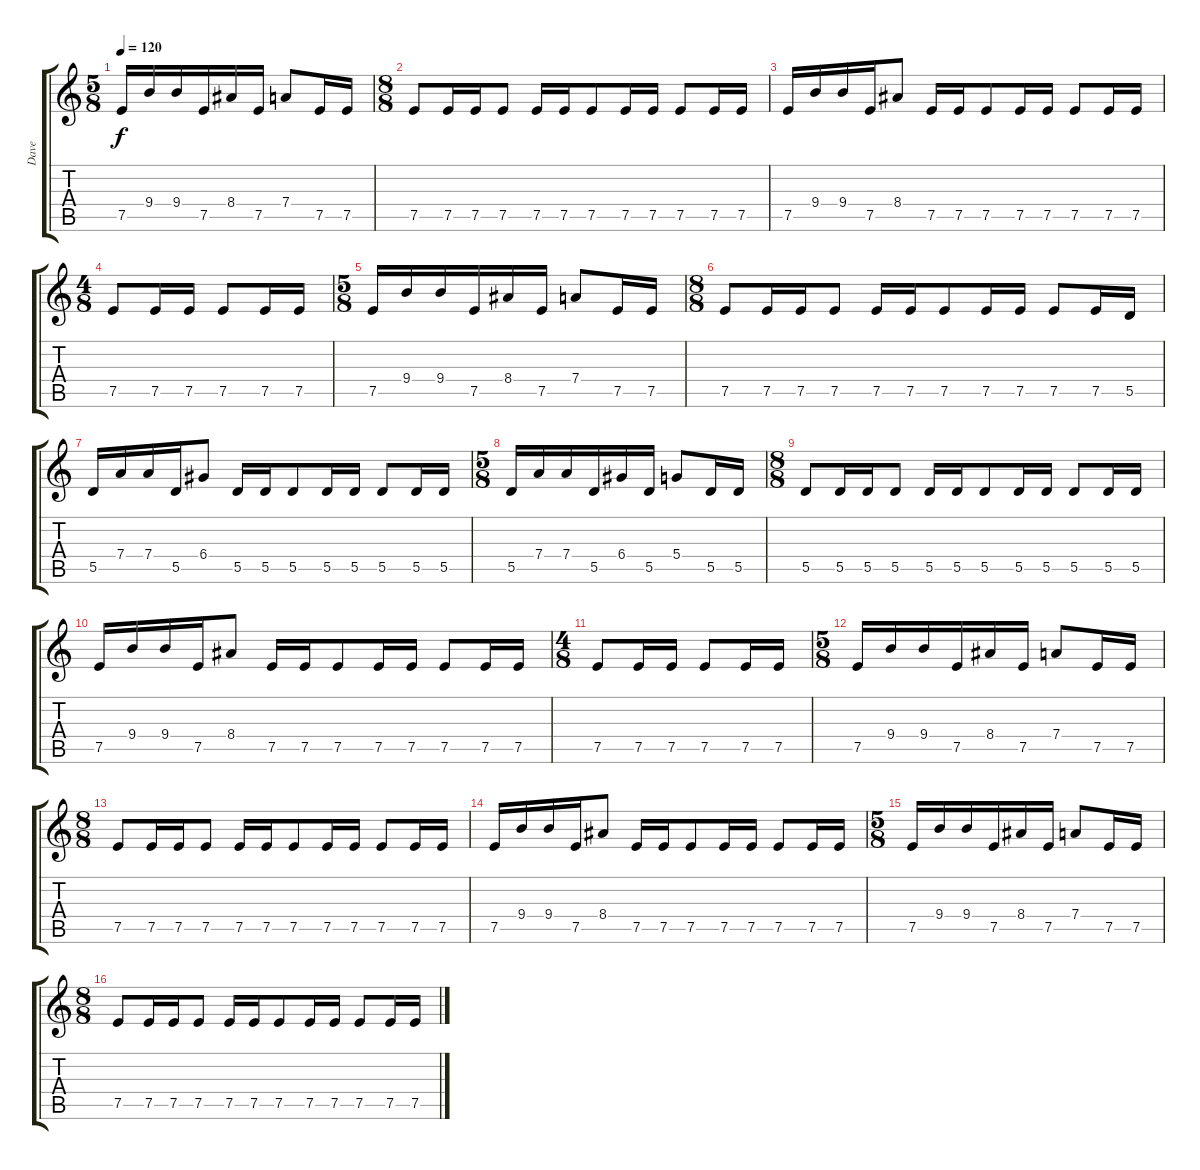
\track ("Dave " "Dave ") {instrument distortionguitar}
\staff {score tabs}
\tuning (E4 B3 G3 D3 A2 E2) {hide}
\ts (5 8)
\tempo 120
\clef g2
\ks c
7.5.16{dy f} 9.4.16 9.4.16 7.5.16 8.4.16 7.5.16 7.4.8 7.5.16 7.5.16 |
\ts (8 8)
7.5.8 7.5.16 7.5.16 7.5.8 7.5.16 7.5.16 7.5.8 7.5.16 7.5.16 7.5.8 7.5.16 7.5.16 |
7.5.16 9.4.16 9.4.16 7.5.16 8.4.8 7.5.16 7.5.16 7.5.8 7.5.16 7.5.16 7.5.8 7.5.16 7.5.16 |
\ts (4 8)
7.5.8 7.5.16 7.5.16 7.5.8 7.5.16 7.5.16 |
\ts (5 8)
7.5.16 9.4.16 9.4.16 7.5.16 8.4.16 7.5.16 7.4.8 7.5.16 7.5.16 |
\ts (8 8)
7.5.8 7.5.16 7.5.16 7.5.8 7.5.16 7.5.16 7.5.8 7.5.16 7.5.16 7.5.8 7.5.16 5.5.16 |
5.5.16 7.4.16 7.4.16 5.5.16 6.4.8 5.5.16 5.5.16 5.5.8 5.5.16 5.5.16 5.5.8 5.5.16 5.5.16 |
\ts (5 8)
5.5.16 7.4.16 7.4.16 5.5.16 6.4.16 5.5.16 5.4.8 5.5.16 5.5.16 |
\ts (8 8)
5.5.8 5.5.16 5.5.16 5.5.8 5.5.16 5.5.16 5.5.8 5.5.16 5.5.16 5.5.8 5.5.16 5.5.16 |
7.5.16 9.4.16 9.4.16 7.5.16 8.4.8 7.5.16 7.5.16 7.5.8 7.5.16 7.5.16 7.5.8 7.5.16 7.5.16 |
\ts (4 8)
7.5.8 7.5.16 7.5.16 7.5.8 7.5.16 7.5.16 |
\ts (5 8)
7.5.16 9.4.16 9.4.16 7.5.16 8.4.16 7.5.16 7.4.8 7.5.16 7.5.16 |
\ts (8 8)
7.5.8 7.5.16 7.5.16 7.5.8 7.5.16 7.5.16 7.5.8 7.5.16 7.5.16 7.5.8 7.5.16 7.5.16 |
7.5.16 9.4.16 9.4.16 7.5.16 8.4.8 7.5.16 7.5.16 7.5.8 7.5.16 7.5.16 7.5.8 7.5.16 7.5.16 |
\ts (5 8)
7.5.16 9.4.16 9.4.16 7.5.16 8.4.16 7.5.16 7.4.8 7.5.16 7.5.16 |
\ts (8 8)
7.5.8 7.5.16 7.5.16 7.5.8 7.5.16 7.5.16 7.5.8 7.5.16 7.5.16 7.5.8 7.5.16 7.5.16
